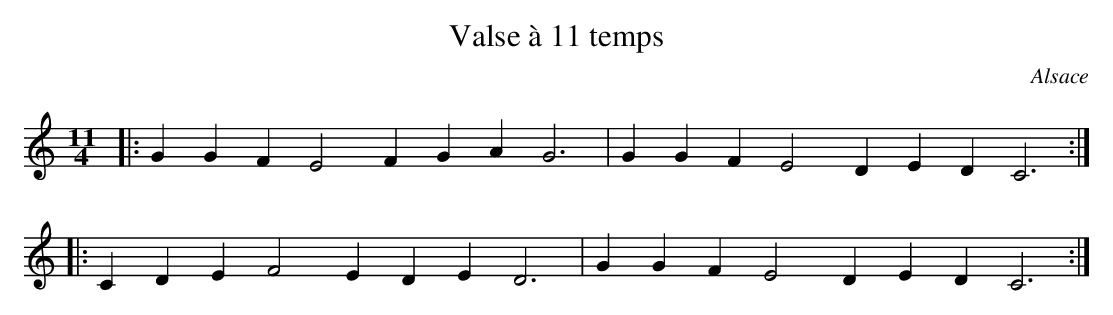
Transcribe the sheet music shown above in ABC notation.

X:1
T:Valse à 11 temps
O:Alsace
M:11/4
L:1/4
K:C
|: G G F E2 F G A G3 |G G F E2 D E D C3 :|
|: C D E F2 E D E D3 |G G F E2 D E D C3:|
